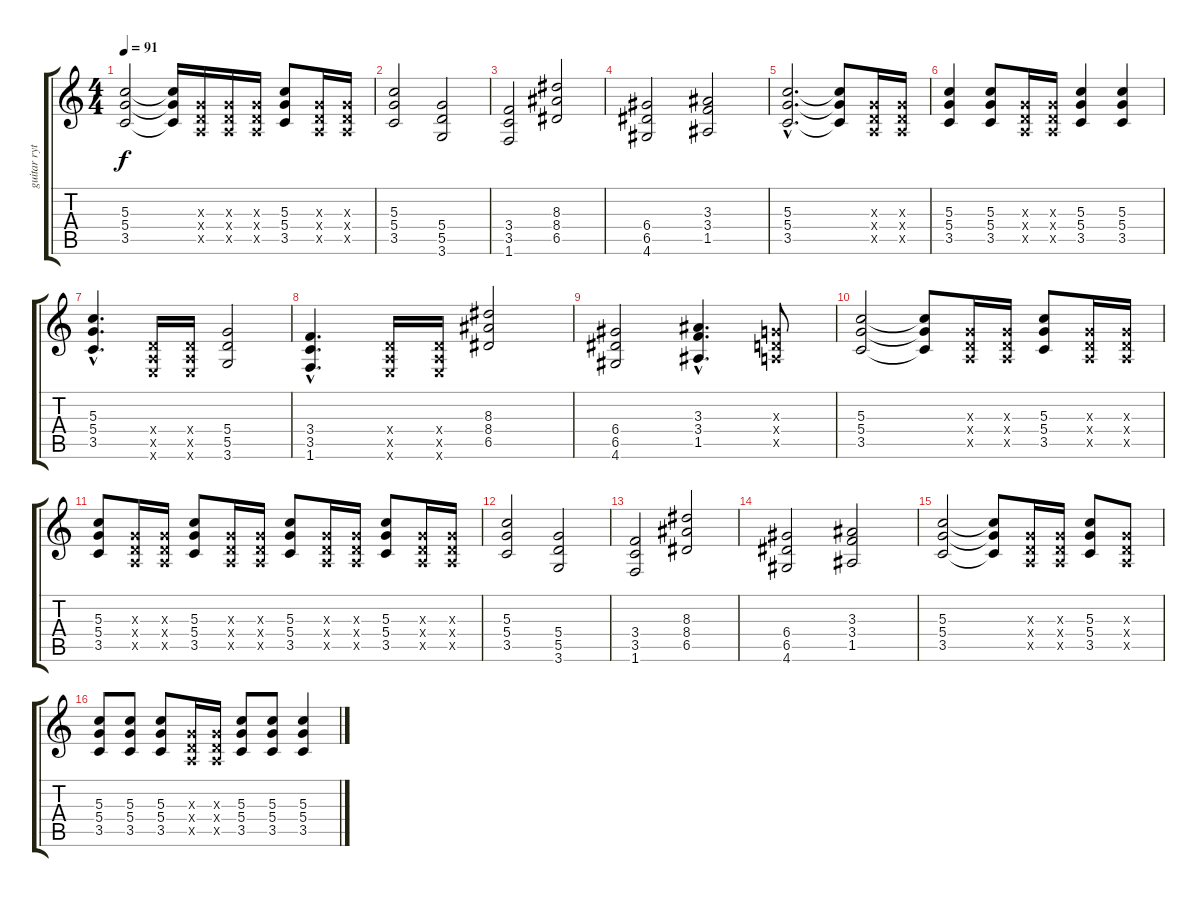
\track ("guitar rythm" "guitar ryt") {instrument acousticguitarsteel}
\staff {score tabs}
\tuning (E4 B3 G3 D3 A2 E2) {hide}
\ts (4 4)
\tempo 91
\clef g2
\ks c
(5.3{t} 5.4{t} 3.5{t}).2{dy f} (5.3{t} 5.4{t} 3.5{t}).16 (0.3{x} 0.4{x} 0.5{x}).16 (0.3{x} 0.4{x} 0.5{x}).16 (0.3{x} 0.4{x} 0.5{x}).16 (5.3 5.4 3.5).8 (0.3{x} 0.4{x} 0.5{x}).16 (0.3{x} 0.4{x} 0.5{x}).16 |
(5.3 5.4 3.5).2 (5.4 5.5 3.6).2 |
(3.4 3.5 1.6).2 (8.3 8.4 6.5).2 |
(6.4 6.5 4.6).2 (3.3 3.4 1.5).2 |
(5.3{hac} 5.4{hac} 3.5{hac}).2{d} (5.3{t} 5.4{t} 3.5{t}).8 (0.3{x} 0.4{x} 0.5{x}).16 (0.3{x} 0.4{x} 0.5{x}).16 |
(5.3 5.4 3.5).4 (5.3 5.4 3.5).8 (0.3{x} 0.4{x} 0.5{x}).16 (0.3{x} 0.4{x} 0.5{x}).16 (5.3 5.4 3.5).4 (5.3 5.4 3.5).4 |
(5.3{hac} 5.4{hac} 3.5{hac}).4{d} (0.4{x} 0.5{x} 0.6{x}).16 (0.4{x} 0.5{x} 0.6{x}).16 (5.4 5.5 3.6).2 |
(3.4{hac} 3.5{hac} 1.6{hac}).4{d} (0.4{x} 0.5{x} 0.6{x}).16 (0.4{x} 0.5{x} 0.6{x}).16 (8.3 8.4 6.5).2 |
(6.4 6.5 4.6).2 (3.3{hac} 3.4{hac} 1.5{hac}).4{d} (0.3{x} 0.4{x} 0.5{x}).8 |
(5.3 5.4 3.5).2 (5.3{t} 5.4{t} 3.5{t}).8 (0.3{x} 0.4{x} 0.5{x}).16 (0.3{x} 0.4{x} 0.5{x}).16 (5.3 5.4 3.5).8 (0.3{x} 0.4{x} 0.5{x}).16 (0.3{x} 0.4{x} 0.5{x}).16 |
(5.3 5.4 3.5).8 (0.3{x} 0.4{x} 0.5{x}).16 (0.3{x} 0.4{x} 0.5{x}).16 (5.3 5.4 3.5).8 (0.3{x} 0.4{x} 0.5{x}).16 (0.3{x} 0.4{x} 0.5{x}).16 (5.3 5.4 3.5).8 (0.3{x} 0.4{x} 0.5{x}).16 (0.3{x} 0.4{x} 0.5{x}).16 (5.3 5.4 3.5).8 (0.3{x} 0.4{x} 0.5{x}).16 (0.3{x} 0.4{x} 0.5{x}).16 |
(5.3 5.4 3.5).2 (5.4 5.5 3.6).2 |
(3.4 3.5 1.6).2 (8.3 8.4 6.5).2 |
(6.4 6.5 4.6).2 (3.3 3.4 1.5).2 |
(5.3 5.4 3.5).2 (5.3{t} 5.4{t} 3.5{t}).8 (0.3{x} 0.4{x} 0.5{x}).16 (0.3{x} 0.4{x} 0.5{x}).16 (5.3 5.4 3.5).8 (0.3{x} 0.4{x} 0.5{x}).8 |
(5.3 5.4 3.5).8 (5.3 5.4 3.5).8 (5.3 5.4 3.5).8 (0.3{x} 0.4{x} 0.5{x}).16 (0.3{x} 0.4{x} 0.5{x}).16 (5.3 5.4 3.5).8 (5.3 5.4 3.5).8 (5.3 5.4 3.5).4
